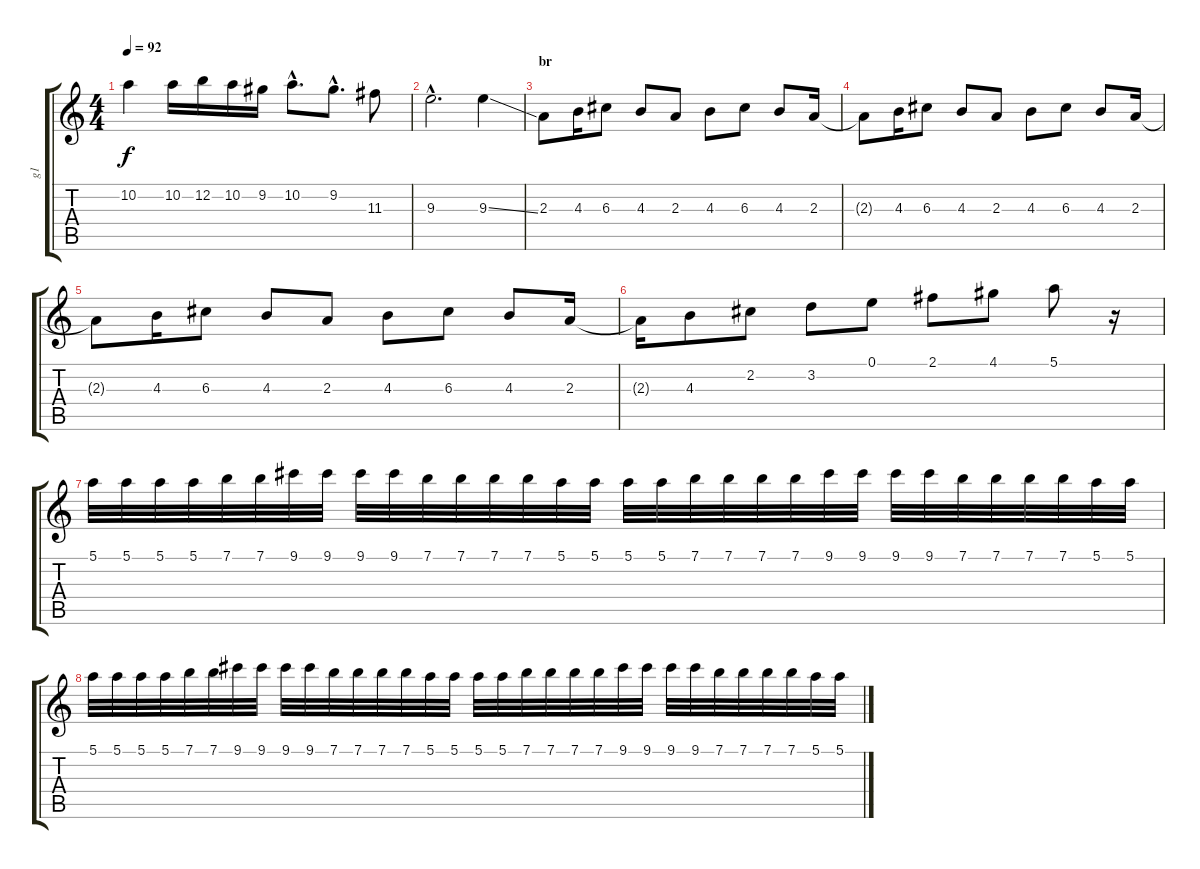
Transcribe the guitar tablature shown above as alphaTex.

\track ("g1" "g1") {instrument overdrivenguitar}
\staff {score tabs}
\tuning (E4 B3 G3 D3 A2 E2) {hide}
\ts (4 4)
\tempo 92
\clef g2
\ks c
10.2.4{dy f} 10.2.16 12.2.16 10.2.16 9.2.16 10.2{hac}.8{d} 9.2{hac}.8{d} 11.3.8 |
9.3{hac}.2{d} 9.3{ss}.4 |
\section ("" "br")
2.3.8 4.3.16 6.3.8 4.3.8 2.3.8 4.3.8 6.3.8 4.3.8 2.3.16 |
2.3{t}.8 4.3.16 6.3.8 4.3.8 2.3.8 4.3.8 6.3.8 4.3.8 2.3.16 |
2.3{t}.8 4.3.16 6.3.8 4.3.8 2.3.8 4.3.8 6.3.8 4.3.8 2.3.16 |
2.3{t}.16 4.3.8 2.2.8 3.2.8 0.1.8 2.1.8 4.1.8 5.1.8 r.16 |
5.1.32 5.1.32 5.1.32 5.1.32 7.1.32 7.1.32 9.1.32 9.1.32 9.1.32 9.1.32 7.1.32 7.1.32 7.1.32 7.1.32 5.1.32 5.1.32 5.1.32 5.1.32 7.1.32 7.1.32 7.1.32 7.1.32 9.1.32 9.1.32 9.1.32 9.1.32 7.1.32 7.1.32 7.1.32 7.1.32 5.1.32 5.1.32 |
5.1.32 5.1.32 5.1.32 5.1.32 7.1.32 7.1.32 9.1.32 9.1.32 9.1.32 9.1.32 7.1.32 7.1.32 7.1.32 7.1.32 5.1.32 5.1.32 5.1.32 5.1.32 7.1.32 7.1.32 7.1.32 7.1.32 9.1.32 9.1.32 9.1.32 9.1.32 7.1.32 7.1.32 7.1.32 7.1.32 5.1.32 5.1.32
